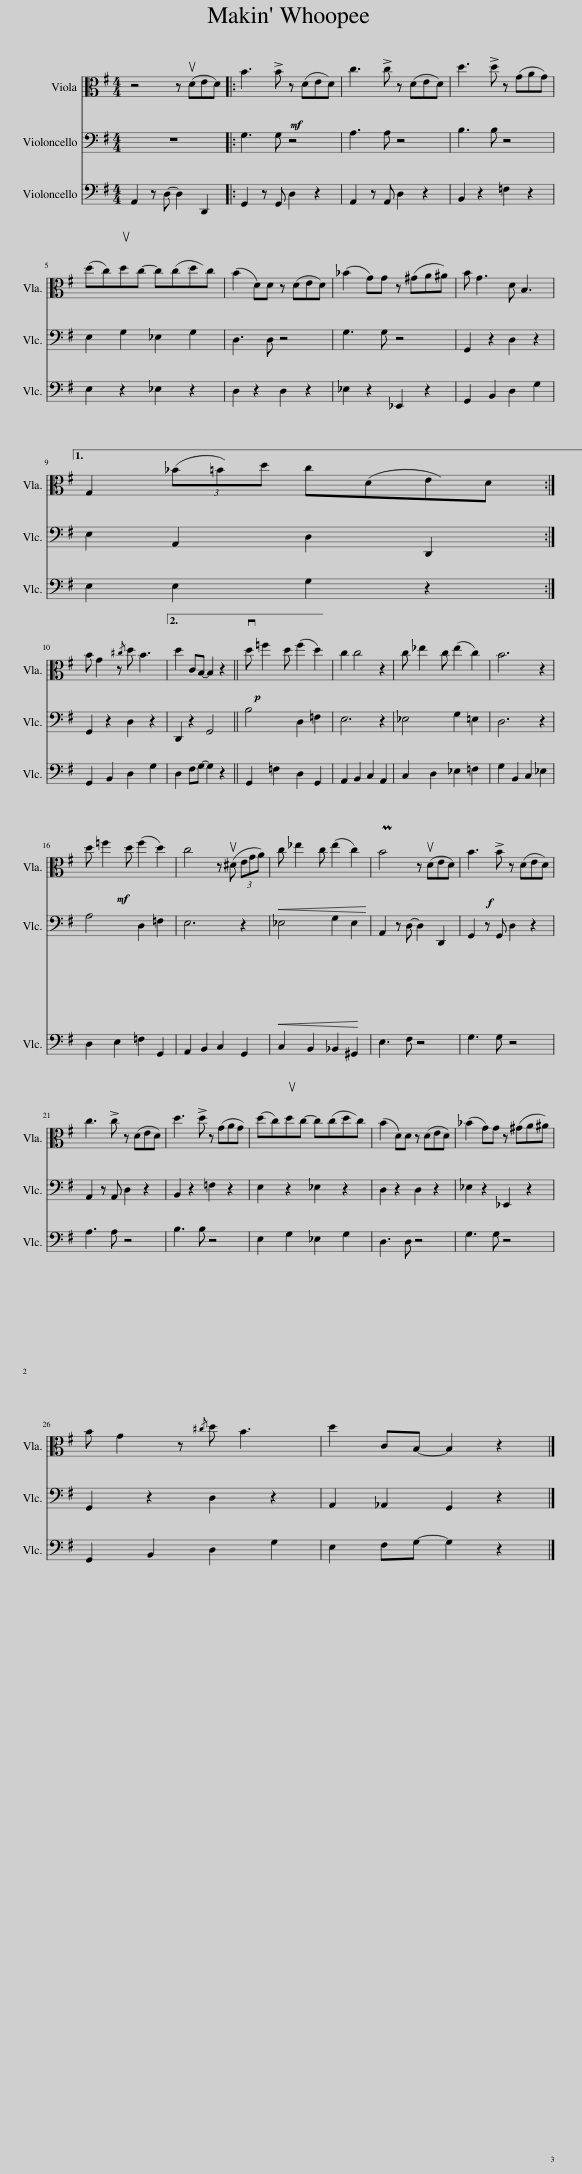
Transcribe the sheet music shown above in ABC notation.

X:1
%%score 1 2 3
L:1/8
M:4/4
I:linebreak $
K:G
V:1 alto
V:2 bass
V:3 bass
V:1
 z4 z!mf! (uDE)D |: B3 !>!B z (DE)D | c3 !>!c z (DE)D | d3 !>!d z (GA)G |$ (dc)udc- c(cd)c | %5
 (B2 D)D z (DE)D | (_B2 G)G z (^GA)^A | B G3 D B,3 |1$ G,2 (3(_B=B)d c(DE)D :|$ B G2 z{/^c} d B3 |2 %10
 d2 CB,- B,2 z2 ||!p! vd =f2 d (f2 d2) | c2 c4 z2 | c _e2 c (e2 c2) | B6 z2 |$ %15
!mf! d =f2 d (f2 d2) | c4 z (u^D (3E)GA |!<(! c _e2 c (e2 c2)!<)! | PB4 z!f! (uDE)D | B3 !>!B z (DE)D |$ %20
 c3 !>!c z (DE)D | d3 !>!d z (GA)G | (dc)udc- c(cd)c | (B2 D)D z (DE)D | (_B2 G)G z (^GA)^A |$ %25
 B G2 z{/^c} d B3 | d2 CB,- B,2 z2 |] %27
V:2
 z8 |: G,3 G, z4 | A,3 A, z4 | B,3 B, z4 |$ E,2 G,2 _E,2 G,2 | %5
 D,3 D, z4 | G,3 G, z4 | G,,2 z2 D,2 z2 |1$ E,2 A,,2 D,2 D,,2 :|$ G,,2 z2 D,2 z2 |2 %10
 D,,2 z2 G,,4 || B,4 D,2 =F,2 | E,6 z2 | _E,4 G,2 =E,2 | D,6 z2 |$ %15
 A,4 D,2 =F,2 | E,6 z2 |!<(! _E,4 G,2 E,2!<)! | A,,2 z D,- D,2 D,,2 | G,,2 z G,, D,2 z2 |$ %20
 A,,2 z A,, D,2 z2 | B,,2 z2 =F,2 z2 | E,2 z2 _E,2 z2 | D,2 z2 D,2 z2 | _E,2 z2 _E,,2 z2 |$ %25
 G,,2 z2 D,2 z2 | A,,2 _A,,2 G,,2 z2 |] %27
V:3
 A,,2 z D,- D,2 D,,2 |: G,,2 z G,, D,2 z2 | A,,2 z A,, D,2 z2 | B,,2 z2 =F,2 z2 |$ E,2 z2 _E,2 z2 | %5
 D,2 z2 D,2 z2 | _E,2 z2 _E,,2 z2 | G,,2 B,,2 D,2 G,2 |1$ E,2 E,2 G,2 z2 :|$[K:G] G,,2 B,,2 D,2 G,2 |2 %10
 D,2 F,G,- G,2 z2 || G,,2 =F,2 D,2 G,,2 | A,,2 B,,2 C,2 A,,2 | C,2 D,2 _E,2 =F,2 | G,2 B,,2 C,2 _E,2 |$ %15
 D,2 E,2 =F,2 G,,2 | A,,2 B,,2 C,2 G,,2 | C,2 B,,2 _B,,2 ^G,,2 | E,3 F, z4 | G,3 G, z4 |$ %20
 A,3 A, z4 | B,3 B, z4 | E,2 G,2 _E,2 G,2 | D,3 D, z4 | G,3 G, z4 |$ %25
 G,,2 B,,2 D,2 G,2 | E,2 F,G,- G,2 z2 |] %27
